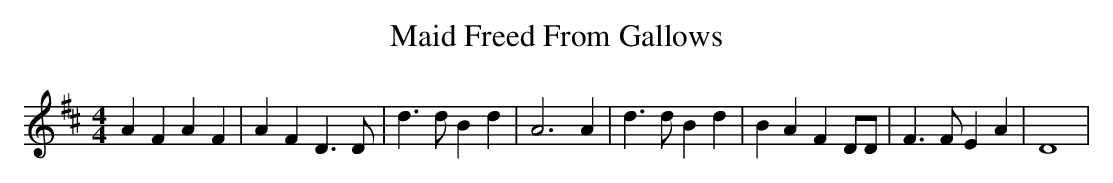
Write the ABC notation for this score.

X:1
T:Maid Freed From Gallows
M:4/4
L:1/4
K:D
 A F A F| A F D3/2 D/2| d3/2 d/2 B d| A3 A| d3/2 d/2 B d| B A F D/2D/2|\
 F3/2 F/2 E A| D4|
